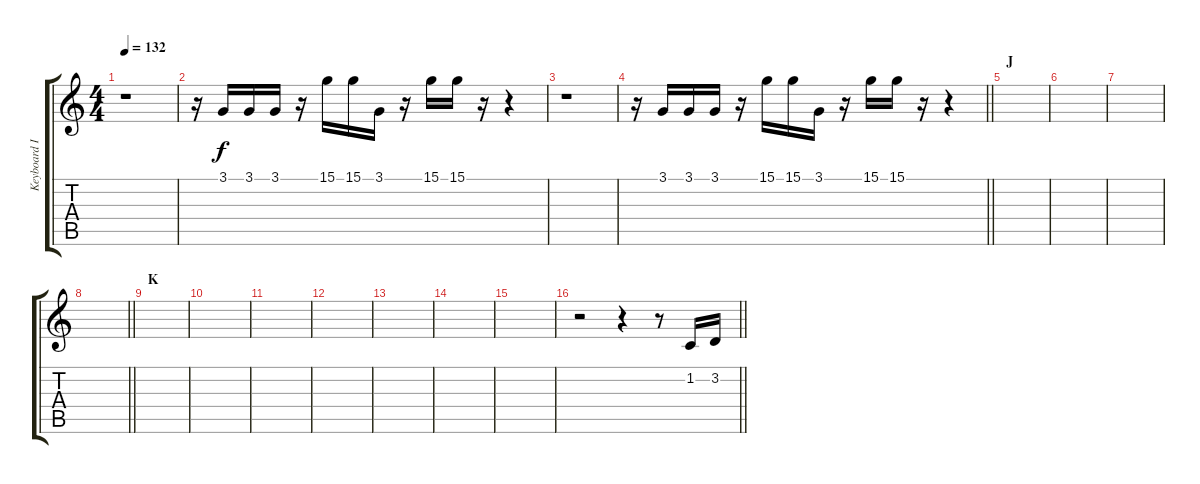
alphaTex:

\track ("Keyboard I" "Keyboard I") {instrument lead1square}
\staff {score tabs}
\tuning (E4 B3 G3 D3 A2 E2) {hide}
\ts (4 4)
\tempo 132
\clef g2
\ks c
r.1{dy f} |
r.16 3.1.16 3.1.16 3.1.16 r.16 15.1.16 15.1.16 3.1.16 r.16 15.1.16 15.1.16 r.16 r.4 |
r.1 |
\barLineRight lightlight
r.16 3.1.16 3.1.16 3.1.16 r.16 15.1.16 15.1.16 3.1.16 r.16 15.1.16 15.1.16 r.16 r.4 |
\section ("" "J")
|
|
|
\barLineRight lightlight
|
\section ("" "K")
|
|
|
|
|
|
|
\barLineRight lightlight
r.2 r.4 r.8 1.2.16 3.2.16
